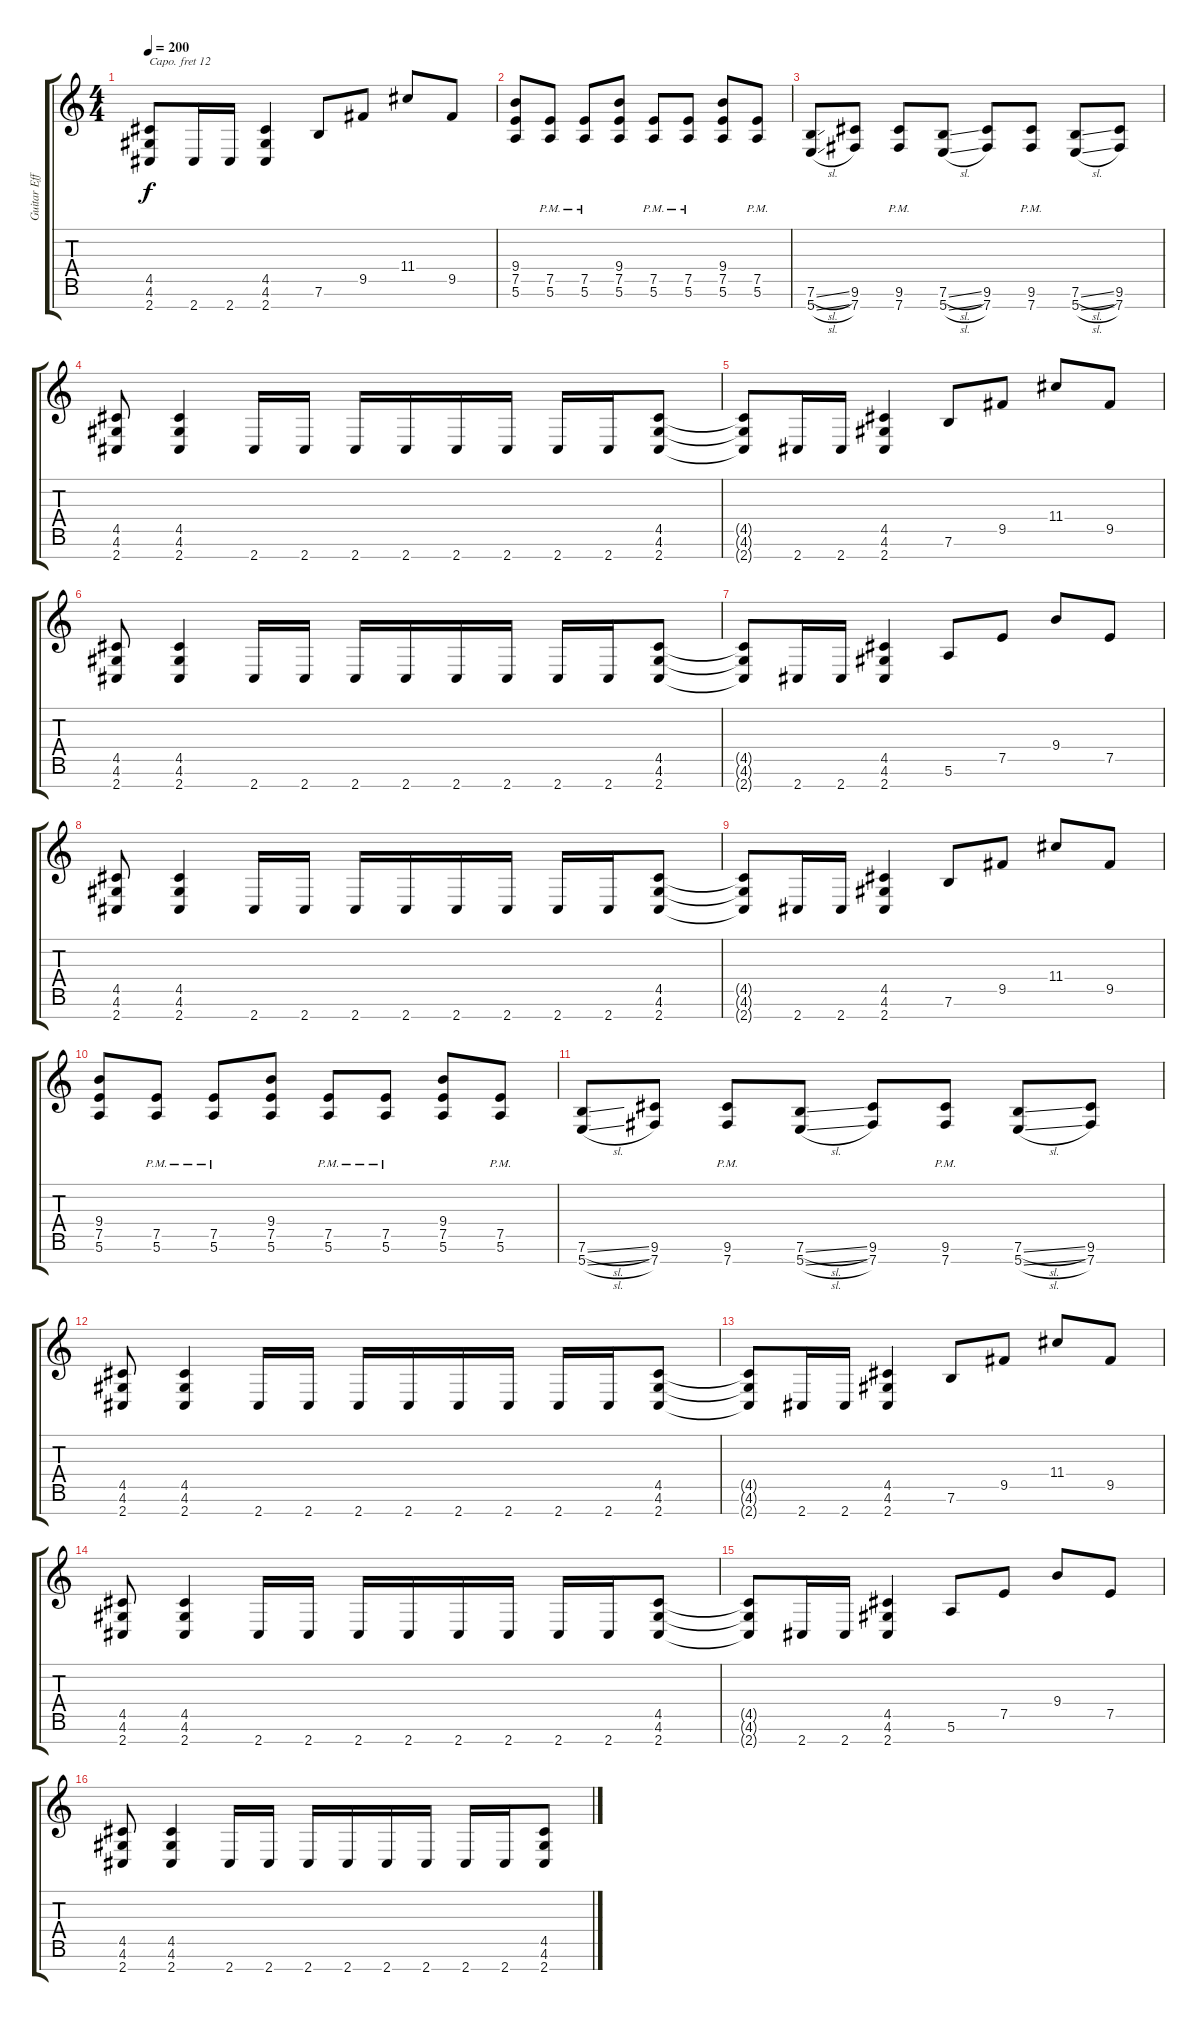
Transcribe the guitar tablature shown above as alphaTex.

\track ("Guitar Effect" "Guitar Eff") {instrument synthbrass1}
\staff {score tabs}
\capo 12
\tuning (E4 B3 G3 D3 A2 E2 B1) {hide}
\ts (4 4)
\tempo 200
\clef g2
\ks c
(4.5{t} 4.6{t} 2.7{t}).8{dy f} 2.7.16 2.7.16 (4.5 4.6 2.7).4 7.6.8 9.5.8 11.4.8 9.5.8 |
(9.4 7.5 5.6).8 (7.5{pm} 5.6{pm}).8 (7.5{pm} 5.6{pm}).8 (9.4 7.5 5.6).8 (7.5{pm} 5.6{pm}).8 (7.5{pm} 5.6{pm}).8 (9.4 7.5 5.6).8 (7.5{pm} 5.6{pm}).8 |
(7.6{sl} 5.7{sl}).8 (9.6 7.7).8 (9.6{pm} 7.7{pm}).8 (7.6{sl} 5.7{sl}).8 (9.6 7.7).8 (9.6{pm} 7.7{pm}).8 (7.6{sl} 5.7{sl}).8 (9.6 7.7).8 |
(4.5 4.6 2.7).8 (4.5 4.6 2.7).4 2.7.16 2.7.16 2.7.16 2.7.16 2.7.16 2.7.16 2.7.16 2.7.16 (4.5 4.6 2.7).8 |
(4.5{t} 4.6{t} 2.7{t}).8 2.7.16 2.7.16 (4.5 4.6 2.7).4 7.6.8 9.5.8 11.4.8 9.5.8 |
(4.5 4.6 2.7).8 (4.5 4.6 2.7).4 2.7.16 2.7.16 2.7.16 2.7.16 2.7.16 2.7.16 2.7.16 2.7.16 (4.5 4.6 2.7).8 |
(4.5{t} 4.6{t} 2.7{t}).8 2.7.16 2.7.16 (4.5 4.6 2.7).4 5.6.8 7.5.8 9.4.8 7.5.8 |
(4.5 4.6 2.7).8 (4.5 4.6 2.7).4 2.7.16 2.7.16 2.7.16 2.7.16 2.7.16 2.7.16 2.7.16 2.7.16 (4.5 4.6 2.7).8 |
(4.5{t} 4.6{t} 2.7{t}).8 2.7.16 2.7.16 (4.5 4.6 2.7).4 7.6.8 9.5.8 11.4.8 9.5.8 |
(9.4 7.5 5.6).8 (7.5{pm} 5.6{pm}).8 (7.5{pm} 5.6{pm}).8 (9.4 7.5 5.6).8 (7.5{pm} 5.6{pm}).8 (7.5{pm} 5.6{pm}).8 (9.4 7.5 5.6).8 (7.5{pm} 5.6{pm}).8 |
(7.6{sl} 5.7{sl}).8 (9.6 7.7).8 (9.6{pm} 7.7{pm}).8 (7.6{sl} 5.7{sl}).8 (9.6 7.7).8 (9.6{pm} 7.7{pm}).8 (7.6{sl} 5.7{sl}).8 (9.6 7.7).8 |
(4.5 4.6 2.7).8 (4.5 4.6 2.7).4 2.7.16 2.7.16 2.7.16 2.7.16 2.7.16 2.7.16 2.7.16 2.7.16 (4.5 4.6 2.7).8 |
(4.5{t} 4.6{t} 2.7{t}).8 2.7.16 2.7.16 (4.5 4.6 2.7).4 7.6.8 9.5.8 11.4.8 9.5.8 |
(4.5 4.6 2.7).8 (4.5 4.6 2.7).4 2.7.16 2.7.16 2.7.16 2.7.16 2.7.16 2.7.16 2.7.16 2.7.16 (4.5 4.6 2.7).8 |
(4.5{t} 4.6{t} 2.7{t}).8 2.7.16 2.7.16 (4.5 4.6 2.7).4 5.6.8 7.5.8 9.4.8 7.5.8 |
(4.5 4.6 2.7).8 (4.5 4.6 2.7).4 2.7.16 2.7.16 2.7.16 2.7.16 2.7.16 2.7.16 2.7.16 2.7.16 (4.5 4.6 2.7).8
